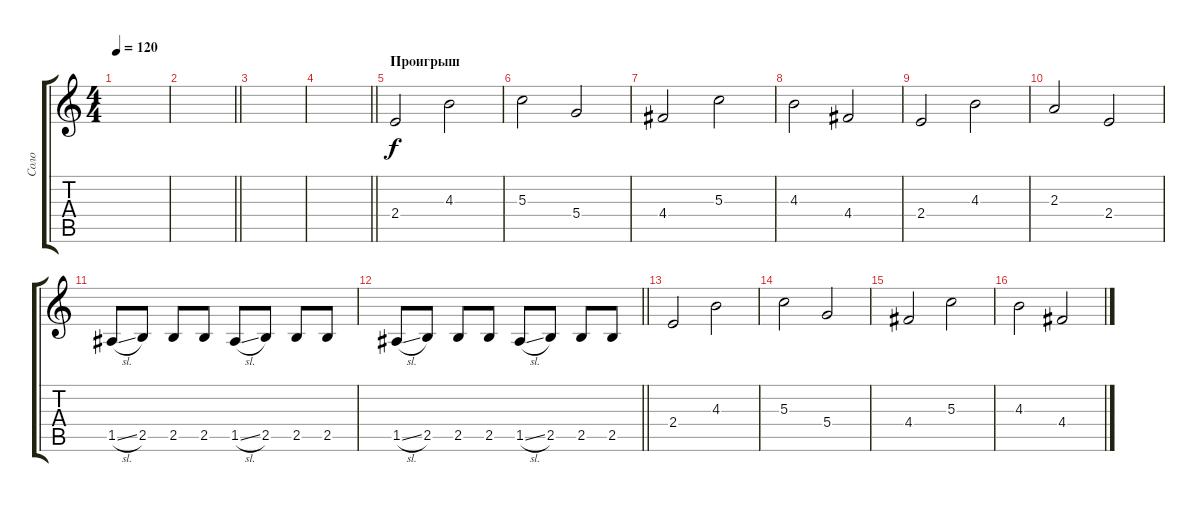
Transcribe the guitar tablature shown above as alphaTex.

\track ("Соло" "Соло") {instrument electricguitarclean}
\staff {score tabs}
\tuning (E4 B3 G3 D3 A2 E2) {hide}
\ts (4 4)
\tempo 120
\clef g2
\ks c
|
\barLineRight lightlight
|
|
\barLineRight lightlight
|
\section ("" "Проигрыш")
2.4.2 4.3.2 |
5.3.2 5.4.2 |
4.4.2 5.3.2 |
4.3.2 4.4.2 |
2.4.2 4.3.2 |
2.3.2 2.4.2 |
1.5{sl}.8 2.5.8 2.5.8 2.5.8 1.5{sl}.8 2.5.8 2.5.8 2.5.8 |
\barLineRight lightlight
1.5{sl}.8 2.5.8 2.5.8 2.5.8 1.5{sl}.8 2.5.8 2.5.8 2.5.8 |
\section ("" " ")
2.4.2 4.3.2 |
5.3.2 5.4.2 |
4.4.2 5.3.2 |
4.3.2 4.4.2
